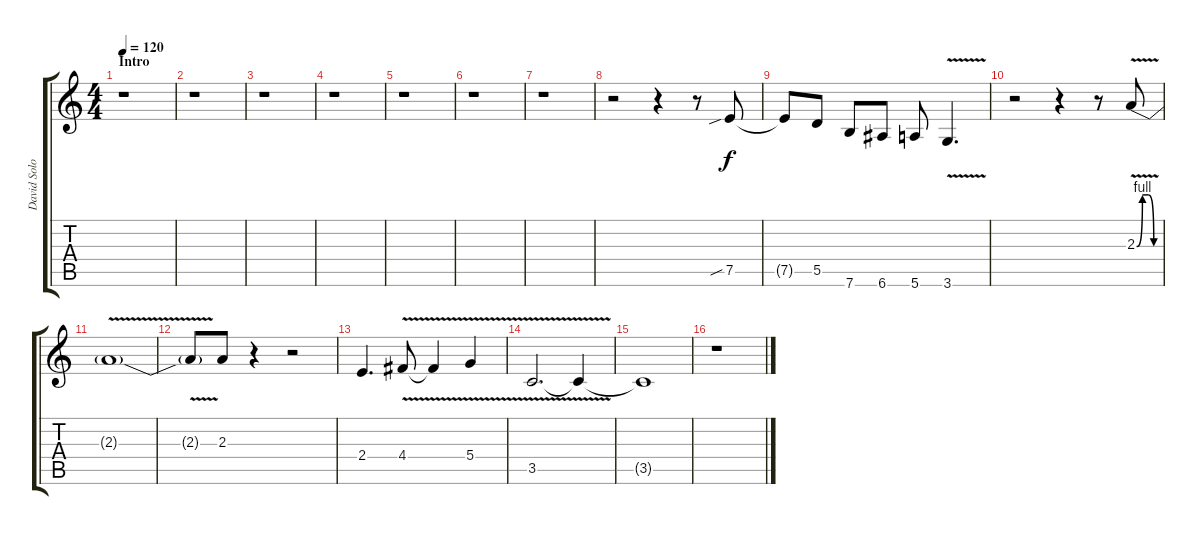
\track ("David Solo" "David Solo") {instrument distortionguitar}
\staff {score tabs}
\tuning (E4 B3 G3 D3 A2 E2) {hide}
\ts (4 4)
\section ("" "Intro")
\tempo 120
\clef g2
\ks c
r.1{dy f instrument distortionguitar} |
r.1 |
r.1 |
r.1 |
r.1 |
r.1 |
r.1 |
r.2 r.4 r.8 7.5{sib}.8 |
7.5{t}.8 5.5.8 7.6.8 6.6.8 5.6.8 3.6{v}.4{d} |
r.2 r.4 r.8 2.3{be (custom 0 0 15 4 30 4 45 0 60 0) v}.8 |
2.3{t}.1 |
2.3{v t}.8 2.3.8 r.4 r.2 |
2.4.4{d} 4.4{v}.8 4.4{t}.4 5.4{v}.4 |
3.5{v}.2{d} 3.5{t}.4 |
3.5{t}.1 |
r.1
